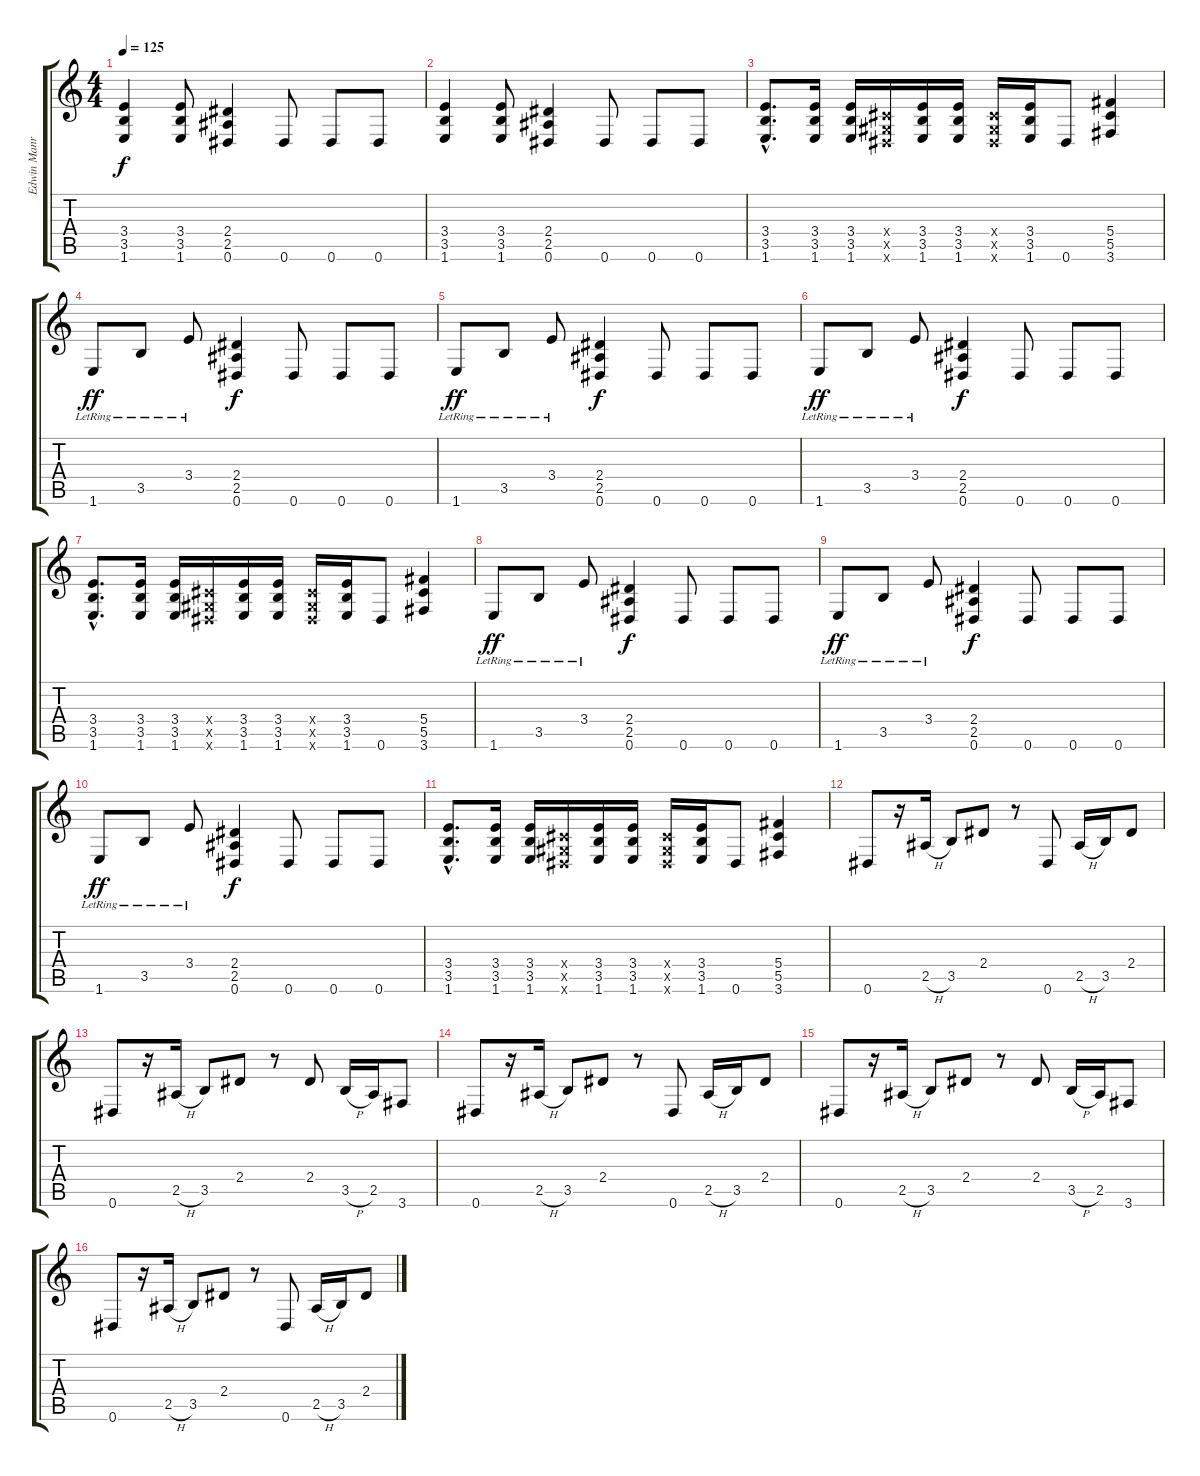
\track ("Edwin Manrique" "Edwin Manr") {instrument distortionguitar}
\staff {score tabs}
\tuning (Eb4 Bb3 Gb3 Db3 Ab2 Eb2) {hide}
\ts (4 4)
\tempo 125
\clef g2
\ks c
(3.4 3.5 1.6).4{dy f} (3.4 3.5 1.6).8 (2.4 2.5 0.6).4 0.6.8 0.6.8 0.6.8 |
(3.4 3.5 1.6).4 (3.4 3.5 1.6).8 (2.4 2.5 0.6).4 0.6.8 0.6.8 0.6.8 |
(3.4{hac} 3.5{hac} 1.6{hac}).8{d} (3.4 3.5 1.6).16 (3.4 3.5 1.6).16 (0.4{x} 0.5{x} 0.6{x}).16 (3.4 3.5 1.6).16 (3.4 3.5 1.6).16 (0.4{x} 0.5{x} 0.6{x}).16 (3.4 3.5 1.6).16 0.6.8 (5.4 5.5 3.6).4 |
1.6{lr}.8{dy ff} 3.5{lr}.8 3.4{lr}.8 (2.4 2.5 0.6).4{dy f} 0.6.8 0.6.8 0.6.8 |
1.6{lr}.8{dy ff} 3.5{lr}.8 3.4{lr}.8 (2.4 2.5 0.6).4{dy f} 0.6.8 0.6.8 0.6.8 |
1.6{lr}.8{dy ff} 3.5{lr}.8 3.4{lr}.8 (2.4 2.5 0.6).4{dy f} 0.6.8 0.6.8 0.6.8 |
(3.4{hac} 3.5{hac} 1.6{hac}).8{d} (3.4 3.5 1.6).16 (3.4 3.5 1.6).16 (0.4{x} 0.5{x} 0.6{x}).16 (3.4 3.5 1.6).16 (3.4 3.5 1.6).16 (0.4{x} 0.5{x} 0.6{x}).16 (3.4 3.5 1.6).16 0.6.8 (5.4 5.5 3.6).4 |
1.6{lr}.8{dy ff} 3.5{lr}.8 3.4{lr}.8 (2.4 2.5 0.6).4{dy f} 0.6.8 0.6.8 0.6.8 |
1.6{lr}.8{dy ff} 3.5{lr}.8 3.4{lr}.8 (2.4 2.5 0.6).4{dy f} 0.6.8 0.6.8 0.6.8 |
1.6{lr}.8{dy ff} 3.5{lr}.8 3.4{lr}.8 (2.4 2.5 0.6).4{dy f} 0.6.8 0.6.8 0.6.8 |
(3.4{hac} 3.5{hac} 1.6{hac}).8{d} (3.4 3.5 1.6).16 (3.4 3.5 1.6).16 (0.4{x} 0.5{x} 0.6{x}).16 (3.4 3.5 1.6).16 (3.4 3.5 1.6).16 (0.4{x} 0.5{x} 0.6{x}).16 (3.4 3.5 1.6).16 0.6.8 (5.4 5.5 3.6).4 |
0.6.8 r.16 2.5{h}.16 3.5.8 2.4.8 r.8 0.6.8 2.5{h}.16 3.5.16 2.4.8 |
0.6.8 r.16 2.5{h}.16 3.5.8 2.4.8 r.8 2.4.8 3.5{h}.16 2.5.16 3.6.8 |
0.6.8 r.16 2.5{h}.16 3.5.8 2.4.8 r.8 0.6.8 2.5{h}.16 3.5.16 2.4.8 |
0.6.8 r.16 2.5{h}.16 3.5.8 2.4.8 r.8 2.4.8 3.5{h}.16 2.5.16 3.6.8 |
0.6.8 r.16 2.5{h}.16 3.5.8 2.4.8 r.8 0.6.8 2.5{h}.16 3.5.16 2.4.8
